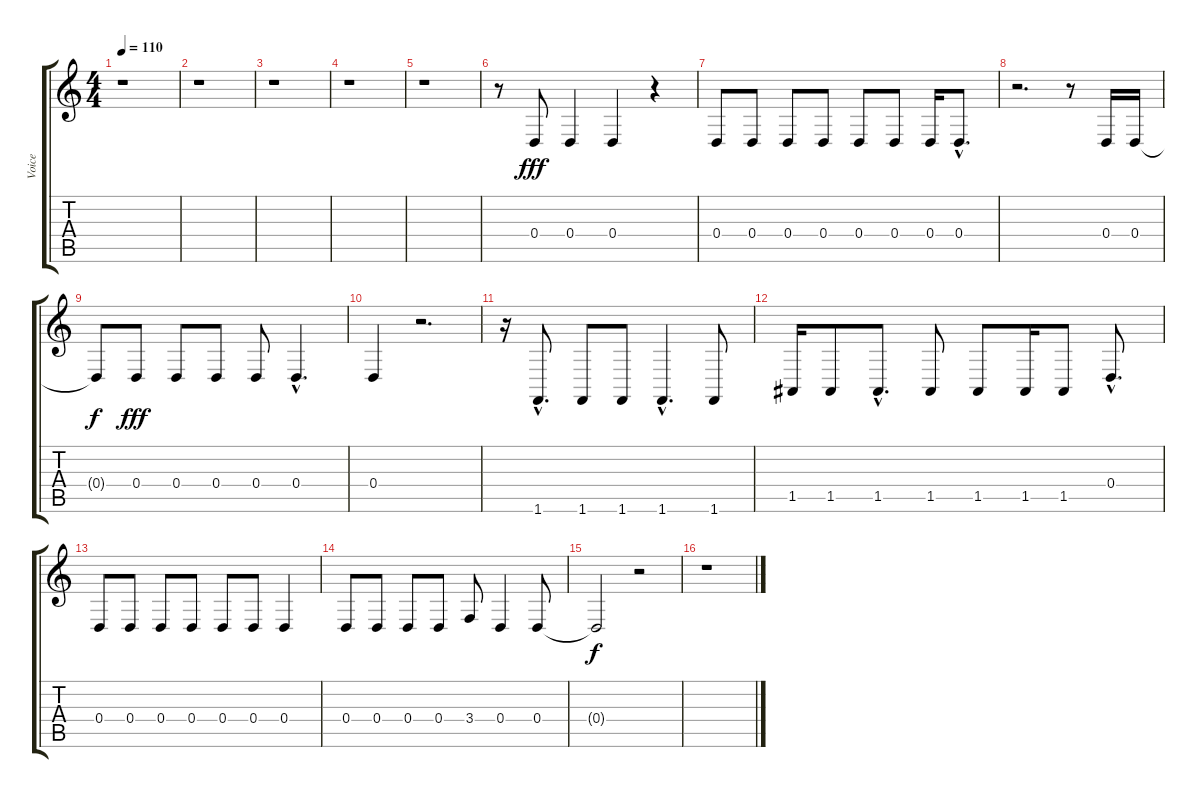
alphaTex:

\track ("Voice" "Voice") {instrument acousticgrandpiano}
\staff {score tabs}
\tuning (E4 B3 G3 D3 A2 E2) {hide}
\ts (4 4)
\tempo 110
\clef g2
\ks c
r.1{dy fff} |
r.1 |
r.1 |
r.1 |
r.1 |
r.8 0.4.8 0.4.4 0.4.4 r.4 |
0.4.8 0.4.8 0.4.8 0.4.8 0.4.8 0.4.8 0.4.16 0.4{hac}.8{d} |
r.2{d} r.8 0.4.16 0.4.16 |
0.4{t}.8{dy f} 0.4.8{dy fff} 0.4.8 0.4.8 0.4.8 0.4{hac}.4{d} |
0.4.4 r.2{d} |
r.16 1.6{hac}.8{d} 1.6.8 1.6.8 1.6{hac}.4{d} 1.6.8 |
1.5.16 1.5.8 1.5{hac}.8{d} 1.5.8 1.5.8 1.5.16 1.5.8 0.4{hac}.8{d} |
0.4.8 0.4.8 0.4.8 0.4.8 0.4.8 0.4.8 0.4.4 |
0.4.8 0.4.8 0.4.8 0.4.8 3.4.8 0.4.4 0.4.8 |
0.4{t}.2{dy f} r.2 |
r.1
